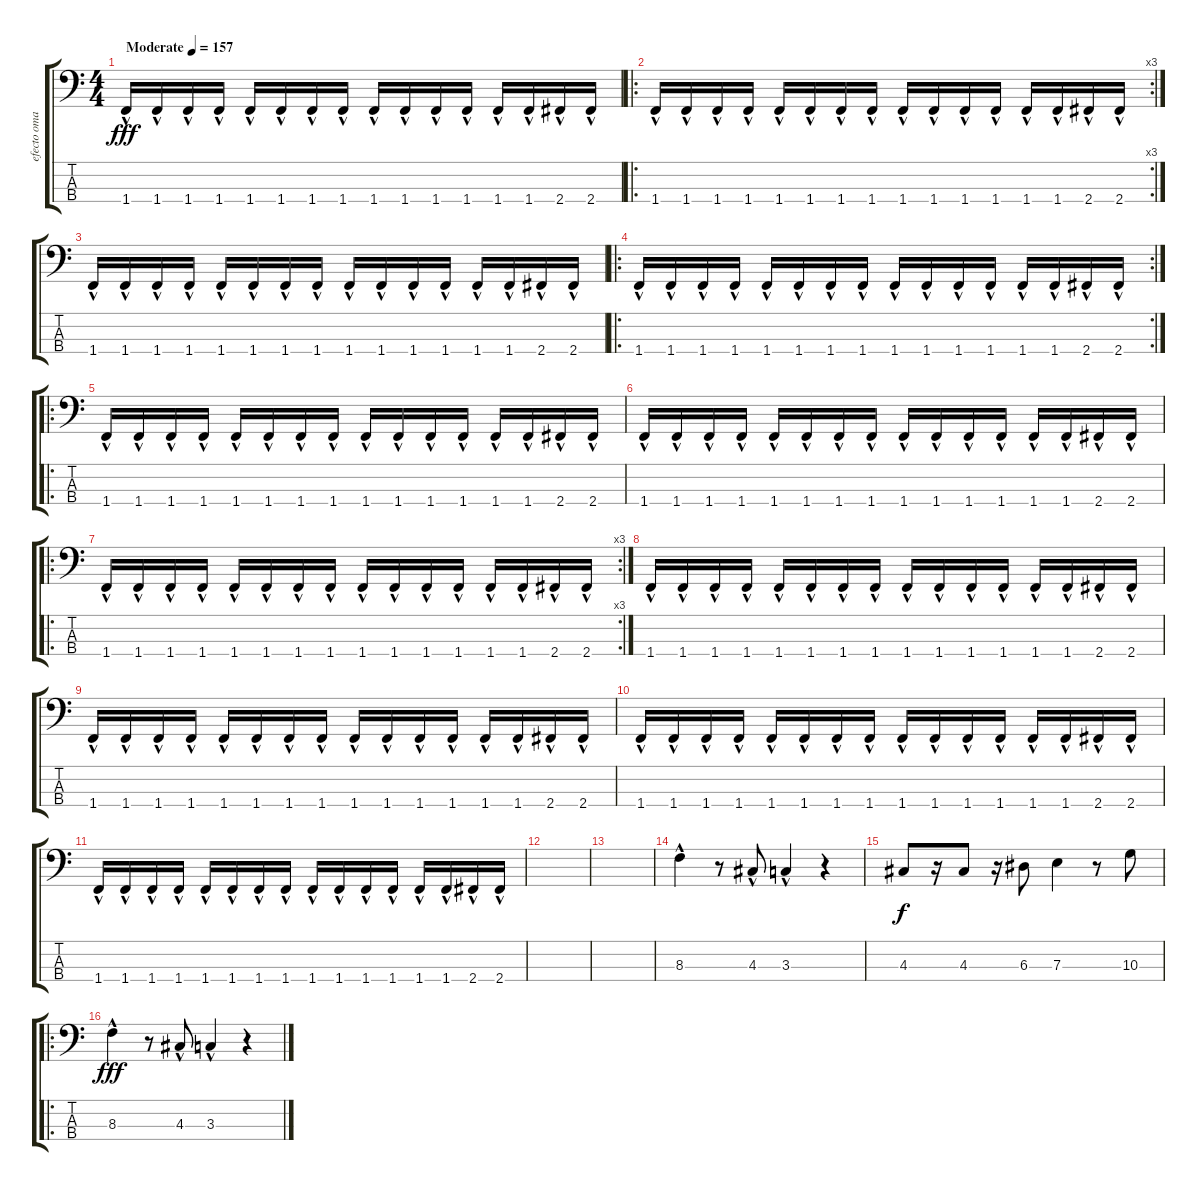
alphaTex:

\track ("efecto omaili" "efecto oma") {instrument fretlessbass}
\staff {score tabs}
\tuning (G2 D2 A1 E1) {hide}
\ts (4 4)
\tempo (157 "Moderate")
\clef f4
\ks c
1.4{hac}.16{dy fff instrument fretlessbass} 1.4{hac}.16 1.4{hac}.16 1.4{hac}.16 1.4{hac}.16 1.4{hac}.16 1.4{hac}.16 1.4{hac}.16 1.4{hac}.16 1.4{hac}.16 1.4{hac}.16 1.4{hac}.16 1.4{hac}.16 1.4{hac}.16 2.4{hac}.16 2.4{hac}.16 |
\ro
\rc 3
1.4{hac}.16 1.4{hac}.16 1.4{hac}.16 1.4{hac}.16 1.4{hac}.16 1.4{hac}.16 1.4{hac}.16 1.4{hac}.16 1.4{hac}.16 1.4{hac}.16 1.4{hac}.16 1.4{hac}.16 1.4{hac}.16 1.4{hac}.16 2.4{hac}.16 2.4{hac}.16 |
1.4{hac}.16 1.4{hac}.16 1.4{hac}.16 1.4{hac}.16 1.4{hac}.16 1.4{hac}.16 1.4{hac}.16 1.4{hac}.16 1.4{hac}.16 1.4{hac}.16 1.4{hac}.16 1.4{hac}.16 1.4{hac}.16 1.4{hac}.16 2.4{hac}.16 2.4{hac}.16 |
\ro
\rc 2
1.4{hac}.16 1.4{hac}.16 1.4{hac}.16 1.4{hac}.16 1.4{hac}.16 1.4{hac}.16 1.4{hac}.16 1.4{hac}.16 1.4{hac}.16 1.4{hac}.16 1.4{hac}.16 1.4{hac}.16 1.4{hac}.16 1.4{hac}.16 2.4{hac}.16 2.4{hac}.16 |
\ro
1.4{hac}.16 1.4{hac}.16 1.4{hac}.16 1.4{hac}.16 1.4{hac}.16 1.4{hac}.16 1.4{hac}.16 1.4{hac}.16 1.4{hac}.16 1.4{hac}.16 1.4{hac}.16 1.4{hac}.16 1.4{hac}.16 1.4{hac}.16 2.4{hac}.16 2.4{hac}.16 |
1.4{hac}.16 1.4{hac}.16 1.4{hac}.16 1.4{hac}.16 1.4{hac}.16 1.4{hac}.16 1.4{hac}.16 1.4{hac}.16 1.4{hac}.16 1.4{hac}.16 1.4{hac}.16 1.4{hac}.16 1.4{hac}.16 1.4{hac}.16 2.4{hac}.16 2.4{hac}.16 |
\ro
\rc 3
1.4{hac}.16 1.4{hac}.16 1.4{hac}.16 1.4{hac}.16 1.4{hac}.16 1.4{hac}.16 1.4{hac}.16 1.4{hac}.16 1.4{hac}.16 1.4{hac}.16 1.4{hac}.16 1.4{hac}.16 1.4{hac}.16 1.4{hac}.16 2.4{hac}.16 2.4{hac}.16 |
1.4{hac}.16 1.4{hac}.16 1.4{hac}.16 1.4{hac}.16 1.4{hac}.16 1.4{hac}.16 1.4{hac}.16 1.4{hac}.16 1.4{hac}.16 1.4{hac}.16 1.4{hac}.16 1.4{hac}.16 1.4{hac}.16 1.4{hac}.16 2.4{hac}.16 2.4{hac}.16 |
1.4{hac}.16 1.4{hac}.16 1.4{hac}.16 1.4{hac}.16 1.4{hac}.16 1.4{hac}.16 1.4{hac}.16 1.4{hac}.16 1.4{hac}.16 1.4{hac}.16 1.4{hac}.16 1.4{hac}.16 1.4{hac}.16 1.4{hac}.16 2.4{hac}.16 2.4{hac}.16 |
1.4{hac}.16 1.4{hac}.16 1.4{hac}.16 1.4{hac}.16 1.4{hac}.16 1.4{hac}.16 1.4{hac}.16 1.4{hac}.16 1.4{hac}.16 1.4{hac}.16 1.4{hac}.16 1.4{hac}.16 1.4{hac}.16 1.4{hac}.16 2.4{hac}.16 2.4{hac}.16 |
1.4{hac}.16 1.4{hac}.16 1.4{hac}.16 1.4{hac}.16 1.4{hac}.16 1.4{hac}.16 1.4{hac}.16 1.4{hac}.16 1.4{hac}.16 1.4{hac}.16 1.4{hac}.16 1.4{hac}.16 1.4{hac}.16 1.4{hac}.16 2.4{hac}.16 2.4{hac}.16 |
|
|
8.3{hac}.4 r.8 4.3{hac}.8 3.3{hac}.4 r.4 |
4.3.8{dy f} r.16 4.3.8 r.16 6.3.8 7.3.4 r.8 10.3.8 |
\ro
8.3{hac}.4{dy fff} r.8 4.3{hac}.8 3.3{hac}.4 r.4
